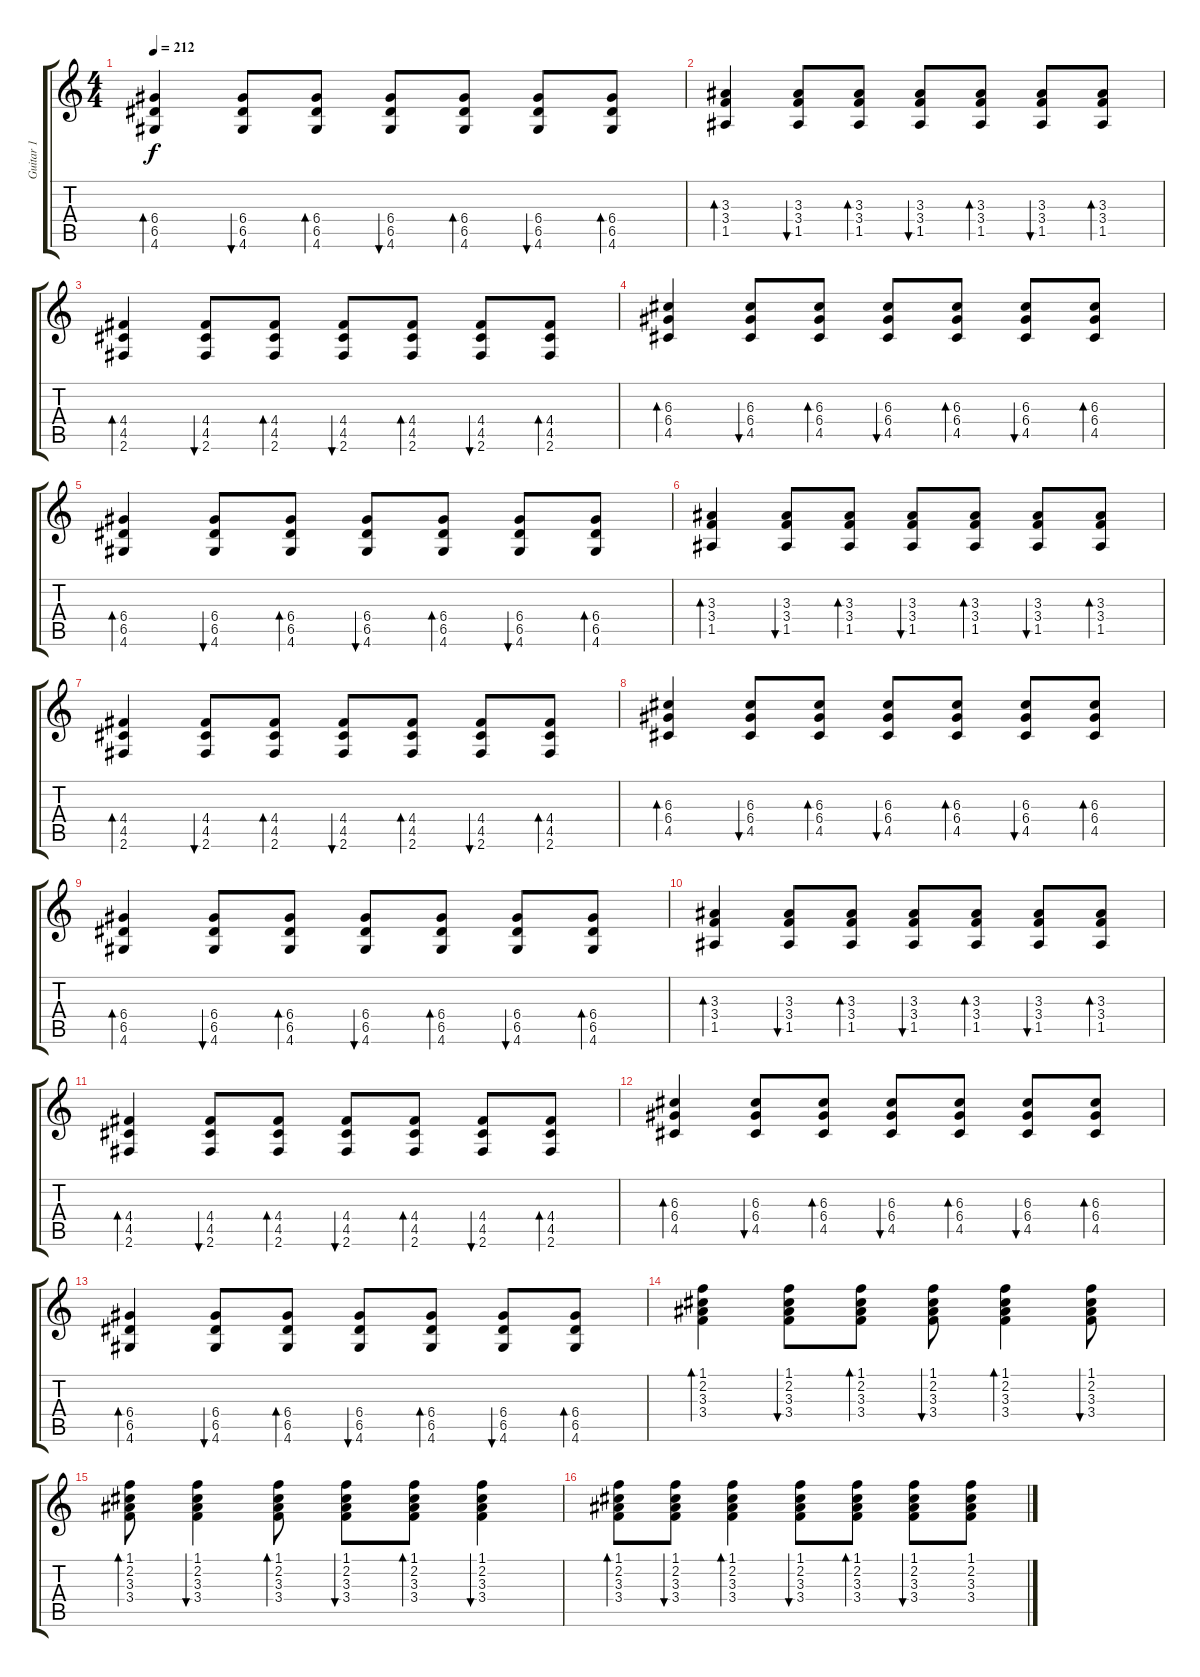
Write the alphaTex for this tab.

\track ("Guitar 1" "Guitar 1") {instrument distortionguitar}
\staff {score tabs}
\tuning (E4 B3 G3 D3 A2 E2) {hide}
\ts (4 4)
\tempo 212
\clef g2
\ks c
(6.4 6.5 4.6).4{bd 60 dy f} (6.4 6.5 4.6).8{bu 60} (6.4 6.5 4.6).8{bd 60} (6.4 6.5 4.6).8{bu 60} (6.4 6.5 4.6).8{bd 60} (6.4 6.5 4.6).8{bu 60} (6.4 6.5 4.6).8{bd 60} |
(3.3 3.4 1.5).4{bd 120} (3.3 3.4 1.5).8{bu 120} (3.3 3.4 1.5).8{bd 120} (3.3 3.4 1.5).8{bu 120} (3.3 3.4 1.5).8{bd 120} (3.3 3.4 1.5).8{bu 120} (3.3 3.4 1.5).8{bd 120} |
(4.4 4.5 2.6).4{bd 120} (4.4 4.5 2.6).8{bu 120} (4.4 4.5 2.6).8{bd 120} (4.4 4.5 2.6).8{bu 120} (4.4 4.5 2.6).8{bd 120} (4.4 4.5 2.6).8{bu 120} (4.4 4.5 2.6).8{bd 120} |
(6.3 6.4 4.5).4{bd 60} (6.3 6.4 4.5).8{bu 60} (6.3 6.4 4.5).8{bd 60} (6.3 6.4 4.5).8{bu 60} (6.3 6.4 4.5).8{bd 60} (6.3 6.4 4.5).8{bu 60} (6.3 6.4 4.5).8{bd 60} |
(6.4 6.5 4.6).4{bd 60} (6.4 6.5 4.6).8{bu 60} (6.4 6.5 4.6).8{bd 60} (6.4 6.5 4.6).8{bu 60} (6.4 6.5 4.6).8{bd 60} (6.4 6.5 4.6).8{bu 60} (6.4 6.5 4.6).8{bd 60} |
(3.3 3.4 1.5).4{bd 60} (3.3 3.4 1.5).8{bu 60} (3.3 3.4 1.5).8{bd 60} (3.3 3.4 1.5).8{bu 60} (3.3 3.4 1.5).8{bd 60} (3.3 3.4 1.5).8{bu 60} (3.3 3.4 1.5).8{bd 60} |
(4.4 4.5 2.6).4{bd 60} (4.4 4.5 2.6).8{bu 60} (4.4 4.5 2.6).8{bd 60} (4.4 4.5 2.6).8{bu 60} (4.4 4.5 2.6).8{bd 60} (4.4 4.5 2.6).8{bu 60} (4.4 4.5 2.6).8{bd 60} |
(6.3 6.4 4.5).4{bd 60} (6.3 6.4 4.5).8{bu 60} (6.3 6.4 4.5).8{bd 60} (6.3 6.4 4.5).8{bu 60} (6.3 6.4 4.5).8{bd 60} (6.3 6.4 4.5).8{bu 60} (6.3 6.4 4.5).8{bd 60} |
(6.4 6.5 4.6).4{bd 60} (6.4 6.5 4.6).8{bu 60} (6.4 6.5 4.6).8{bd 60} (6.4 6.5 4.6).8{bu 60} (6.4 6.5 4.6).8{bd 60} (6.4 6.5 4.6).8{bu 60} (6.4 6.5 4.6).8{bd 60} |
(3.3 3.4 1.5).4{bd 60} (3.3 3.4 1.5).8{bu 60} (3.3 3.4 1.5).8{bd 60} (3.3 3.4 1.5).8{bu 60} (3.3 3.4 1.5).8{bd 60} (3.3 3.4 1.5).8{bu 60} (3.3 3.4 1.5).8{bd 60} |
(4.4 4.5 2.6).4{bd 60} (4.4 4.5 2.6).8{bu 60} (4.4 4.5 2.6).8{bd 60} (4.4 4.5 2.6).8{bu 60} (4.4 4.5 2.6).8{bd 60} (4.4 4.5 2.6).8{bu 60} (4.4 4.5 2.6).8{bd 60} |
(6.3 6.4 4.5).4{bd 60} (6.3 6.4 4.5).8{bu 60} (6.3 6.4 4.5).8{bd 60} (6.3 6.4 4.5).8{bu 60} (6.3 6.4 4.5).8{bd 60} (6.3 6.4 4.5).8{bu 60} (6.3 6.4 4.5).8{bd 60} |
(6.4 6.5 4.6).4{bd 60} (6.4 6.5 4.6).8{bu 60} (6.4 6.5 4.6).8{bd 60} (6.4 6.5 4.6).8{bu 60} (6.4 6.5 4.6).8{bd 60} (6.4 6.5 4.6).8{bu 60} (6.4 6.5 4.6).8{bd 60} |
(1.1 2.2 3.3 3.4).4{bd 120 instrument electricguitarclean} (1.1 2.2 3.3 3.4).8{bu 120} (1.1 2.2 3.3 3.4).8{bd 120} (1.1 2.2 3.3 3.4).8{bu 120} (1.1 2.2 3.3 3.4).4{bd 120} (1.1 2.2 3.3 3.4).8{bu 120} |
(1.1 2.2 3.3 3.4).8{bd 120 instrument electricguitarclean} (1.1 2.2 3.3 3.4).4{bu 120} (1.1 2.2 3.3 3.4).8{bd 120} (1.1 2.2 3.3 3.4).8{bu 120} (1.1 2.2 3.3 3.4).8{bd 120} (1.1 2.2 3.3 3.4).4{bu 120} |
(1.1 2.2 3.3 3.4).8{bd 120 instrument electricguitarclean} (1.1 2.2 3.3 3.4).8{bu 120} (1.1 2.2 3.3 3.4).4{bd 120} (1.1 2.2 3.3 3.4).8{bu 120} (1.1 2.2 3.3 3.4).8{bd 120} (1.1 2.2 3.3 3.4).8{bu 120} (1.1 2.2 3.3 3.4).8
